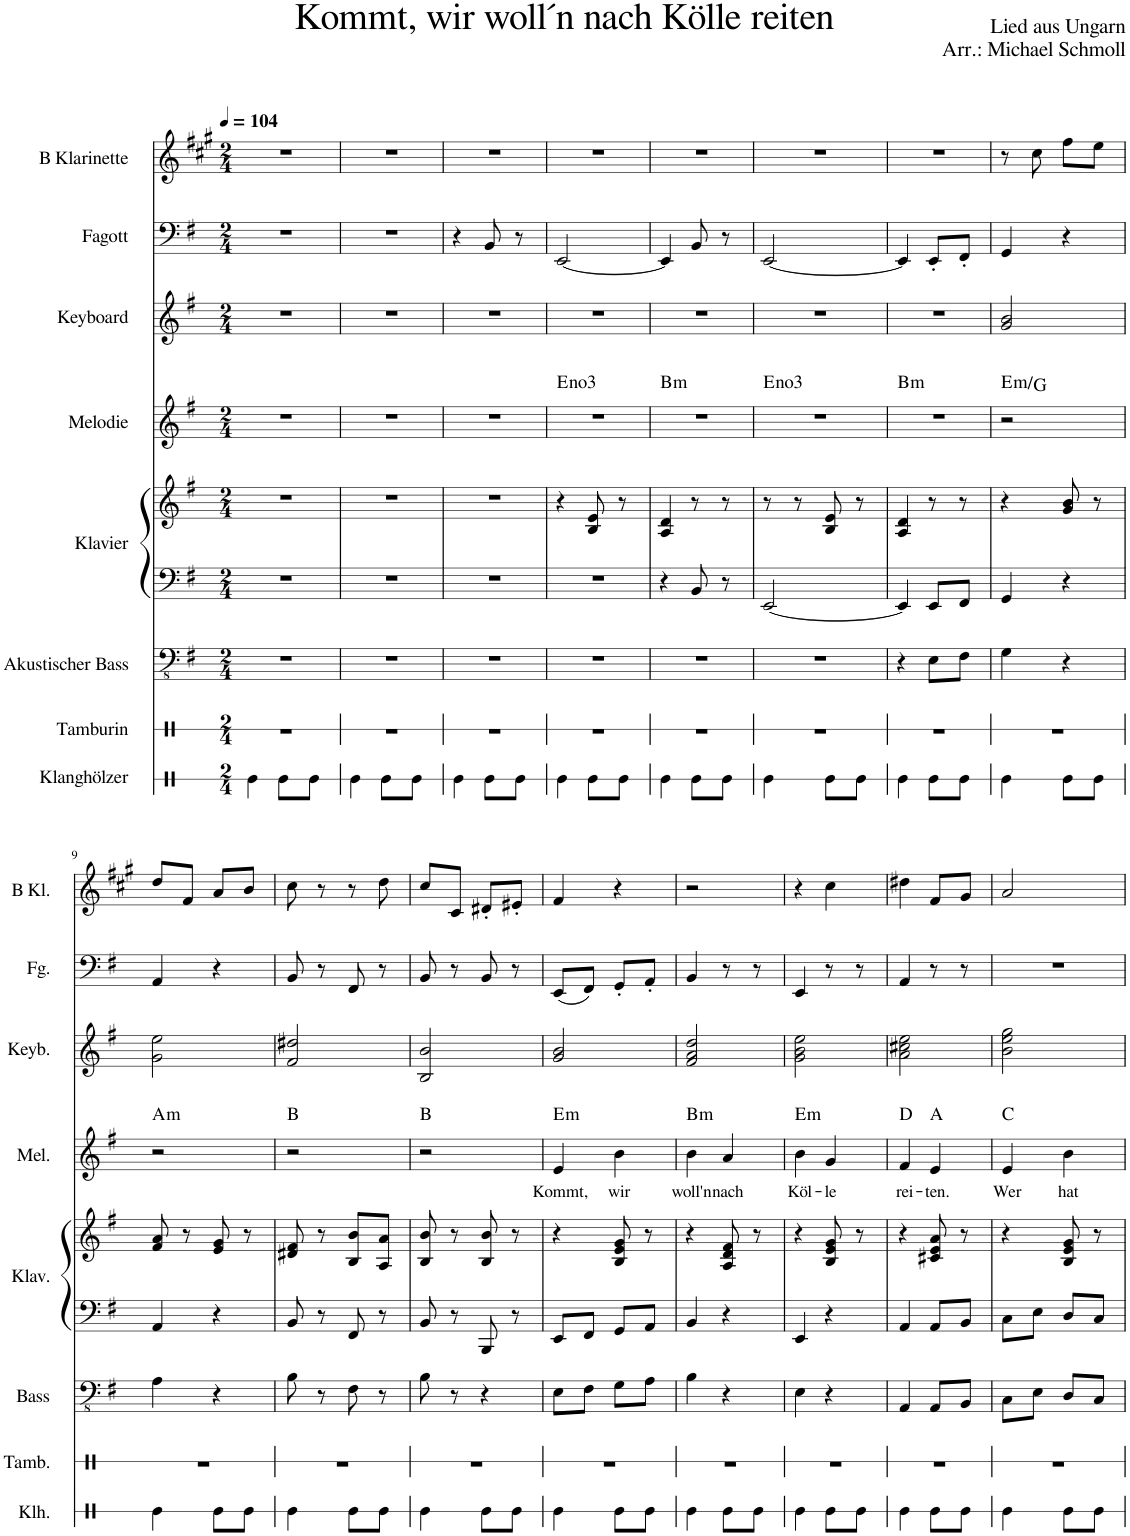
**kern	**kern	**kern	**kern	**kern	**kern	**text	**harte	**kern	**kern	**kern
*part8	*part7	*part6	*part5	*part5	*part4	*part4	*part4	*part3	*part2	*part1
*staff9	*staff8	*staff7	*staff6	*staff5	*staff4	*staff4	*	*staff3	*staff2	*staff1
*I"Klanghölzer	*I"Tamburin	*I"Akustischer Bass	*I"Klavier	*	*I"Melodie	*	*	*I"Keyboard	*I"Fagott	*I"B Klarinette
*I'Klh.	*I'Tamb.	*I'Bass	*I'Klav.	*	*I'Mel.	*	*	*I'Keyb.	*I'Fg.	*I'B Kl.
*stria1	*stria1	*	*	*	*	*	*	*	*	*
*clefX	*clefX	*clefFv4	*clefF4	*clefG2	*clefG2	*	*	*clefG2	*clefF4	*clefG2
*	*	*	*	*	*	*	*	*	*	*Trd1c2
*k[f#]	*k[f#]	*k[f#]	*k[f#]	*k[f#]	*k[f#]	*	*	*k[f#]	*k[f#]	*k[f#c#g#]
*M2/4	*M2/4	*M2/4	*M2/4	*M2/4	*M2/4	*	*	*M2/4	*M2/4	*M2/4
*MM104	*MM104	*MM104	*MM104	*MM104	*MM104	*	*	*MM104	*MM104	*MM104
=1	=1	=1	=1	=1	=1	=1	=1	=1	=1	=1
4Re\	2r	2r	2r	2r	2r	.	.	2r	2r	2r
8Re\L	.	.	.	.	.	.	.	.	.	.
8Re\J	.	.	.	.	.	.	.	.	.	.
=2	=2	=2	=2	=2	=2	=2	=2	=2	=2	=2
4Re\	2r	2r	2r	2r	2r	.	.	2r	2r	2r
8Re\L	.	.	.	.	.	.	.	.	.	.
8Re\J	.	.	.	.	.	.	.	.	.	.
=3	=3	=3	=3	=3	=3	=3	=3	=3	=3	=3
4Re\	2r	2r	2r	2r	2r	.	.	2r	4r	2r
8Re\L	.	.	.	.	.	.	.	.	8BB/	.
8Re\J	.	.	.	.	.	.	.	.	8r	.
=4	=4	=4	=4	=4	=4	=4	=4	=4	=4	=4
4Re\	2r	2r	2r	4r	2r	.	E:maj(*3)	2r	[2EE/	2r
8Re\L	.	.	.	8B/ 8e/	.	.	.	.	.	.
8Re\J	.	.	.	8r	.	.	.	.	.	.
=5	=5	=5	=5	=5	=5	=5	=5	=5	=5	=5
!	!	!	!	!	!	!	!LO:H:kt=m	!	!	!
4Re\	2r	2r	4r	4A/ 4d/	2r	.	B:min	2r	4EE/]	2r
8Re\L	.	.	8BB/	8r	.	.	.	.	8BB/	.
8Re\J	.	.	8r	8r	.	.	.	.	8r	.
=6	=6	=6	=6	=6	=6	=6	=6	=6	=6	=6
4Re\	2r	2r	[2EE/	8r	2r	.	E:maj(*3)	2r	[2EE/	2r
.	.	.	.	8r	.	.	.	.	.	.
8Re\L	.	.	.	8B/ 8e/	.	.	.	.	.	.
8Re\J	.	.	.	8r	.	.	.	.	.	.
=7	=7	=7	=7	=7	=7	=7	=7	=7	=7	=7
!	!	!	!	!	!	!	!LO:H:kt=m	!	!	!
4Re\	2r	4r	4EE/]	4A/ 4d/	2r	.	B:min	2r	4EE/]	2r
8Re\L	.	8EE\L	8EE/L	8r	.	.	.	.	8EE'/L	.
8Re\J	.	8FF#\J	8FF#/J	8r	.	.	.	.	8FF#'/J	.
=8	=8	=8	=8	=8	=8	=8	=8	=8	=8	=8
!	!	!	!	!	!	!	!LO:H:kt=m	!	!	!
4Re\	2r	4GG\	4GG/	4r	2r	.	E:min/b3	2g/ 2b/	4GG/	8r
.	.	.	.	.	.	.	.	.	.	8cc#\
8Re\L	.	4r	4r	8g/ 8b/	.	.	.	.	4r	8ff#\L
8Re\J	.	.	.	8r	.	.	.	.	.	8ee\J
!!LO:LB:g=z
=9	=9	=9	=9	=9	=9	=9	=9	=9	=9	=9
!	!	!	!	!	!	!	!LO:H:kt=m	!	!	!
4Re\	2r	4AA\	4AA/	8f#/ 8a/	2r	.	A:min	2g\ 2ee\	4AA/	8dd/L
.	.	.	.	8r	.	.	.	.	.	8f#/J
8Re\L	.	4r	4r	8e/ 8g/	.	.	.	.	4r	8a/L
8Re\J	.	.	.	8r	.	.	.	.	.	8b/J
=10	=10	=10	=10	=10	=10	=10	=10	=10	=10	=10
4Re\	2r	8BB\	8BB/	8d#X/ 8f#/	2r	.	B:maj	2f#/ 2dd#X/	8BB/	8cc#\
.	.	8r	8r	8r	.	.	.	.	8r	8r
8Re\L	.	8FF#\	8FF#/	8B/ 8b/L	.	.	.	.	8FF#/	8r
8Re\J	.	8r	8r	8A/ 8a/J	.	.	.	.	8r	8dd\
=11	=11	=11	=11	=11	=11	=11	=11	=11	=11	=11
4Re\	2r	8BB\	8BB/	8B/ 8b/	2r	.	B:maj	2B/ 2b/	8BB/	8cc#/L
.	.	8r	8r	8r	.	.	.	.	8r	8c#/J
8Re\L	.	4r	8BBB/	8B/ 8b/	.	.	.	.	8BB/	8d#X'/L
8Re\J	.	.	8r	8r	.	.	.	.	8r	8e#X'/J
=12	=12	=12	=12	=12	=12	=12	=12	=12	=12	=12
!	!	!	!	!	!	!LO:LY:b	!LO:H:kt=m	!	!	!
4Re\	2r	8EE\L	8EE/L	4r	4e/	Kommt,	E:min	2g/ 2b/	(8EE/L	4f#/
.	.	8FF#\J	8FF#/J	.	.	.	.	.	8FF#/J)	.
!	!	!	!	!	!	!LO:LY:b	!	!	!	!
8Re\L	.	8GG\L	8GG/L	8B/ 8e/ 8g/	4b\	wir	.	.	8GG'/L	4r
8Re\J	.	8AA\J	8AA/J	8r	.	.	.	.	8AA'/J	.
=13	=13	=13	=13	=13	=13	=13	=13	=13	=13	=13
!	!	!	!	!	!	!LO:LY:b	!LO:H:kt=m	!	!	!
4Re\	2r	4BB\	4BB/	4r	4b\	woll'n	B:min	2f#/ 2a/ 2dd/	4BB/	2r
!	!	!	!	!	!	!LO:LY:b	!	!	!	!
8Re\L	.	4r	4r	8A/ 8d/ 8f#/	4a/	nach	.	.	8r	.
8Re\J	.	.	.	8r	.	.	.	.	8r	.
=14	=14	=14	=14	=14	=14	=14	=14	=14	=14	=14
!	!	!	!	!	!	!LO:LY:b	!LO:H:kt=m	!	!	!
4Re\	2r	4EE\	4EE/	4r	4b\	Köl-	E:min	2g\ 2b\ 2ee\	4EE/	4r
!	!	!	!	!	!	!LO:LY:b	!	!	!	!
8Re\L	.	4r	4r	8B/ 8e/ 8g/	4g/	le	.	.	8r	4cc#\
8Re\J	.	.	.	8r	.	.	.	.	8r	.
=15	=15	=15	=15	=15	=15	=15	=15	=15	=15	=15
!	!	!	!	!	!	!LO:LY:b	!	!	!	!
4Re\	2r	4AAA/	4AA/	4r	4f#/	rei-	D:maj	2a\ 2cc#X\ 2ee\	4AA/	4dd#X\
!	!	!	!	!	!	!LO:LY:b	!	!	!	!
8Re\L	.	8AAA/L	8AA/L	8c#X/ 8e/ 8a/	4e/	ten.	A:maj	.	8r	8f#/L
8Re\J	.	8BBB/J	8BB/J	8r	.	.	.	.	8r	8g#/J
=16	=16	=16	=16	=16	=16	=16	=16	=16	=16	=16
!	!	!	!	!	!	!LO:LY:b	!	!	!	!
4Re\	2r	8CC\L	8C\L	4r	4e/	Wer	C:maj	2b\ 2ee\ 2gg\	2r	2a/
.	.	8EE\J	8E\J	.	.	.	.	.	.	.
!	!	!	!	!	!	!LO:LY:b	!	!	!	!
8Re\L	.	8DD/L	8D/L	8B/ 8e/ 8g/	4b\	hat	.	.	.	.
8Re\J	.	8CC/J	8C/J	8r	.	.	.	.	.	.
=	=	=	=	=	=	=	=	=	=	=
*-	*-	*-	*-	*-	*-	*-	*-	*-	*-	*-
